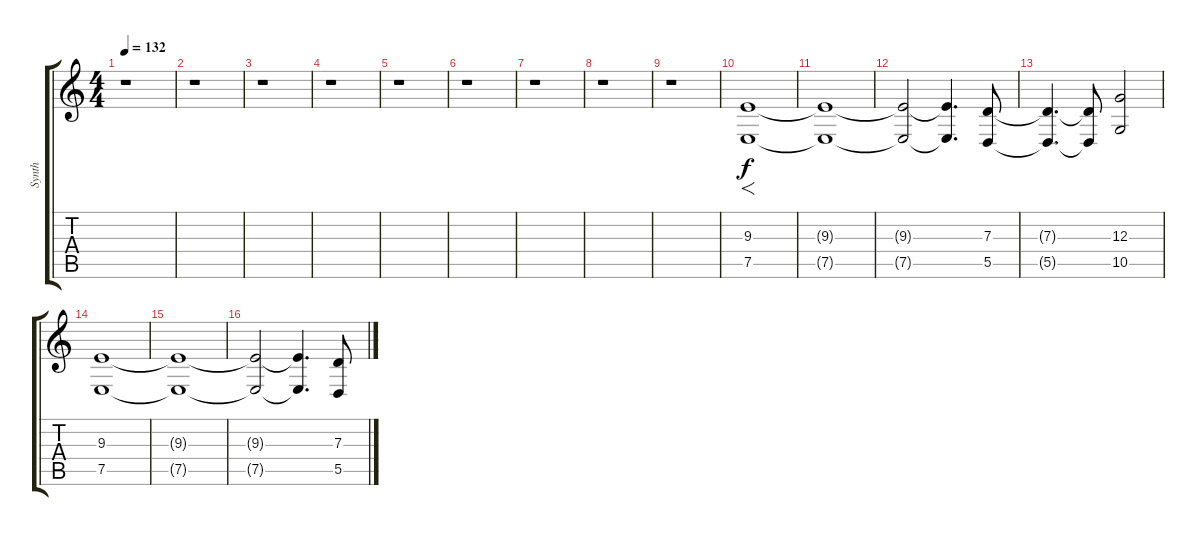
\track ("Synth" "Synth") {instrument synthstrings1}
\staff {score tabs}
\tuning (E4 B3 G3 D3 A2 E2) {hide}
\ts (4 4)
\tempo 132
\clef g2
\ks c
r.1{dy f instrument synthstrings1} |
r.1 |
r.1 |
r.1 |
r.1 |
r.1 |
r.1 |
r.1 |
r.1 |
(9.3 7.5).1{f} |
(9.3{t} 7.5{t}).1 |
(9.3{t} 7.5{t}).2 (9.3{t} 7.5{t}).4{d} (7.3 5.5).8 |
(7.3{t} 5.5{t}).4{d} (7.3{t} 5.5{t}).8 (12.3 10.5).2 |
(9.3 7.5).1 |
(9.3{t} 7.5{t}).1 |
(9.3{t} 7.5{t}).2 (9.3{t} 7.5{t}).4{d} (7.3 5.5).8
